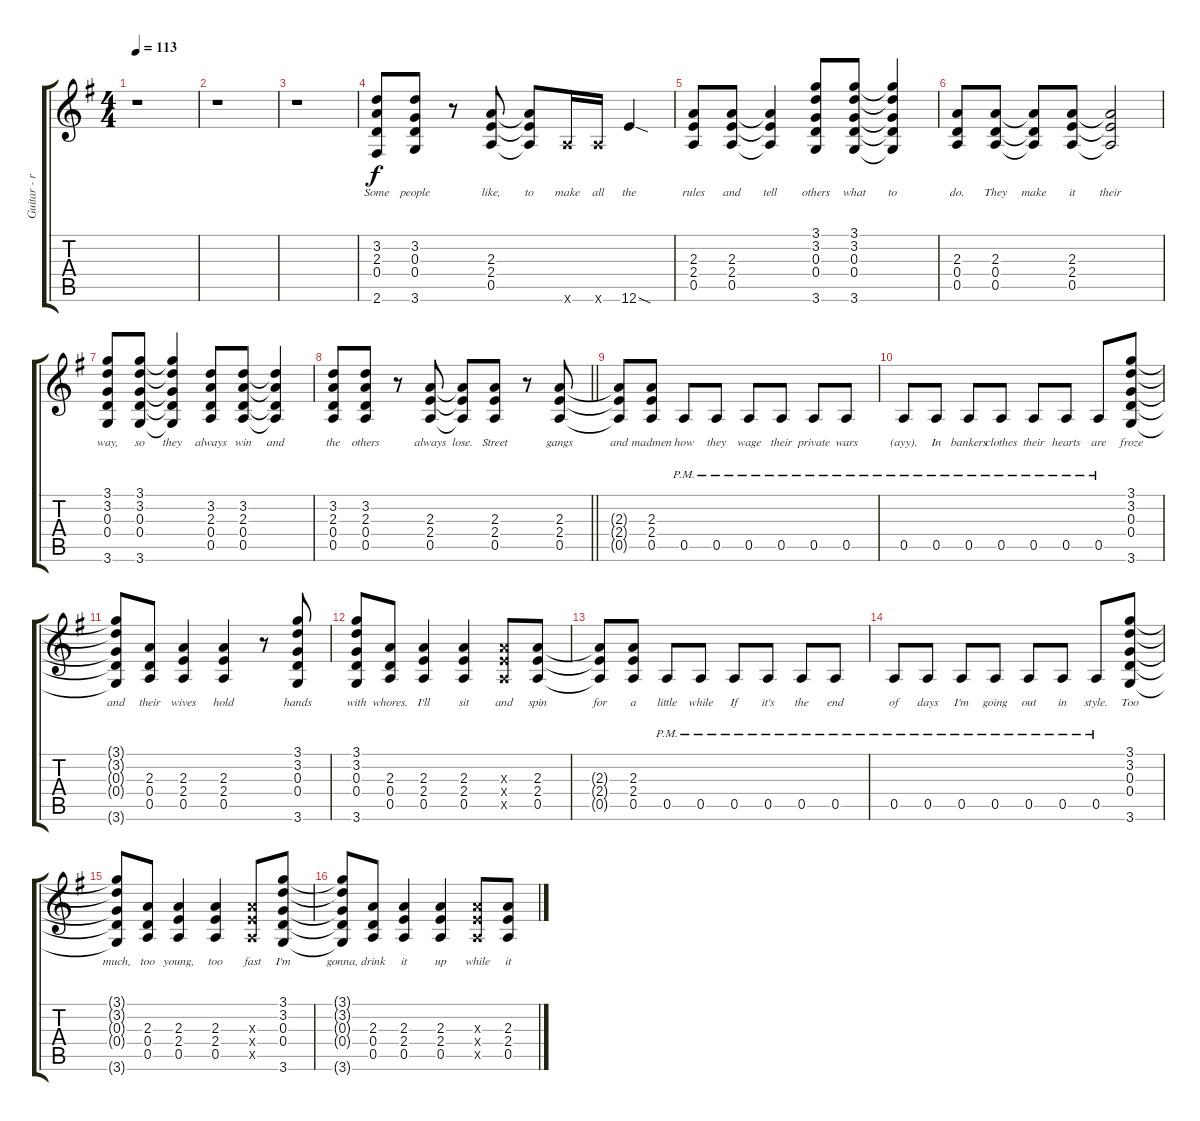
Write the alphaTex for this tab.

\track ("Guitar - rhythm - right" "Guitar - r") {instrument overdrivenguitar}
\staff {score tabs}
\tuning (E4 B3 G3 D3 A2 E2) {hide}
\ts (4 4)
\tempo 113
\clef g2
\ks g
r.1{dy f instrument overdrivenguitar} |
r.1 |
r.1 |
(3.2 2.3 0.4 2.6).8{lyrics (0 "Some") lyrics (1 "") lyrics (2 "") lyrics (3 "") lyrics (4 "")} (3.2 0.3 0.4 3.6).8{lyrics (0 "people") lyrics (1 "") lyrics (2 "") lyrics (3 "") lyrics (4 "")} r.8 (2.3 2.4 0.5).8{lyrics (0 "like,") lyrics (1 "") lyrics (2 "") lyrics (3 "") lyrics (4 "")} (2.3{t} 2.4{t} 0.5{t}).8{lyrics (0 "to") lyrics (1 "") lyrics (2 "") lyrics (3 "") lyrics (4 "")} 5.6{x}.16{lyrics (0 "make") lyrics (1 "") lyrics (2 "") lyrics (3 "") lyrics (4 "")} 5.6{x}.16{lyrics (0 "all") lyrics (1 "") lyrics (2 "") lyrics (3 "") lyrics (4 "")} 12.6{sod}.4{lyrics (0 "the") lyrics (1 "") lyrics (2 "") lyrics (3 "") lyrics (4 "")} |
(2.3 2.4 0.5).8{lyrics (0 "rules") lyrics (1 "") lyrics (2 "") lyrics (3 "") lyrics (4 "")} (2.3 2.4 0.5).8{lyrics (0 "and") lyrics (1 "") lyrics (2 "") lyrics (3 "") lyrics (4 "")} (2.3{t} 2.4{t} 0.5{t}).4{lyrics (0 "tell") lyrics (1 "") lyrics (2 "") lyrics (3 "") lyrics (4 "")} (3.1 3.2 0.3 0.4 3.6).8{lyrics (0 "others") lyrics (1 "") lyrics (2 "") lyrics (3 "") lyrics (4 "")} (3.1 3.2 0.3 0.4 3.6).8{lyrics (0 "what") lyrics (1 "") lyrics (2 "") lyrics (3 "") lyrics (4 "")} (3.1{t} 3.2{t} 0.3{t} 0.4{t} 3.6{t}).4{lyrics (0 "to") lyrics (1 "") lyrics (2 "") lyrics (3 "") lyrics (4 "")} |
(2.3 0.4 0.5).8{lyrics (0 "do.") lyrics (1 "") lyrics (2 "") lyrics (3 "") lyrics (4 "")} (2.3 0.4 0.5).8{lyrics (0 "They") lyrics (1 "") lyrics (2 "") lyrics (3 "") lyrics (4 "")} (2.3{t} 0.4{t} 0.5{t}).8{lyrics (0 "make") lyrics (1 "") lyrics (2 "") lyrics (3 "") lyrics (4 "")} (2.3 2.4 0.5).8{lyrics (0 "it") lyrics (1 "") lyrics (2 "") lyrics (3 "") lyrics (4 "")} (2.3{t} 2.4{t} 0.5{t}).2{lyrics (0 "their") lyrics (1 "") lyrics (2 "") lyrics (3 "") lyrics (4 "")} |
(3.1 3.2 0.3 0.4 3.6).8{lyrics (0 "way,") lyrics (1 "") lyrics (2 "") lyrics (3 "") lyrics (4 "")} (3.1 3.2 0.3 0.4 3.6).8{lyrics (0 "so") lyrics (1 "") lyrics (2 "") lyrics (3 "") lyrics (4 "")} (3.1{t} 3.2{t} 0.3{t} 0.4{t} 3.6{t}).4{lyrics (0 "they") lyrics (1 "") lyrics (2 "") lyrics (3 "") lyrics (4 "")} (3.2 2.3 0.4 0.5).8{lyrics (0 "always") lyrics (1 "") lyrics (2 "") lyrics (3 "") lyrics (4 "")} (3.2 2.3 0.4 0.5).8{lyrics (0 "win") lyrics (1 "") lyrics (2 "") lyrics (3 "") lyrics (4 "")} (3.2{t} 2.3{t} 0.4{t} 0.5{t}).4{lyrics (0 "and") lyrics (1 "") lyrics (2 "") lyrics (3 "") lyrics (4 "")} |
\barLineRight lightlight
(3.2 2.3 0.4 0.5).8{lyrics (0 "the") lyrics (1 "") lyrics (2 "") lyrics (3 "") lyrics (4 "")} (3.2 2.3 0.4 0.5).8{lyrics (0 "others") lyrics (1 "") lyrics (2 "") lyrics (3 "") lyrics (4 "")} r.8 (2.3 2.4 0.5).8{lyrics (0 "always") lyrics (1 "") lyrics (2 "") lyrics (3 "") lyrics (4 "")} (2.3{t} 2.4{t} 0.5{t}).8{lyrics (0 "lose.") lyrics (1 "") lyrics (2 "") lyrics (3 "") lyrics (4 "")} (2.3 2.4 0.5).8{lyrics (0 "Street") lyrics (1 "") lyrics (2 "") lyrics (3 "") lyrics (4 "")} r.8 (2.3 2.4 0.5).8{lyrics (0 "gangs") lyrics (1 "") lyrics (2 "") lyrics (3 "") lyrics (4 "")} |
(2.3{t} 2.4{t} 0.5{t}).8{lyrics (0 "and") lyrics (1 "") lyrics (2 "") lyrics (3 "") lyrics (4 "")} (2.3 2.4 0.5).8{lyrics (0 "madmen") lyrics (1 "") lyrics (2 "") lyrics (3 "") lyrics (4 "")} 0.5{pm}.8{lyrics (0 "how") lyrics (1 "") lyrics (2 "") lyrics (3 "") lyrics (4 "")} 0.5{pm}.8{lyrics (0 "they") lyrics (1 "") lyrics (2 "") lyrics (3 "") lyrics (4 "")} 0.5{pm}.8{lyrics (0 "wage") lyrics (1 "") lyrics (2 "") lyrics (3 "") lyrics (4 "")} 0.5{pm}.8{lyrics (0 "their") lyrics (1 "") lyrics (2 "") lyrics (3 "") lyrics (4 "")} 0.5{pm}.8{lyrics (0 "private") lyrics (1 "") lyrics (2 "") lyrics (3 "") lyrics (4 "")} 0.5{pm}.8{lyrics (0 "wars") lyrics (1 "") lyrics (2 "") lyrics (3 "") lyrics (4 "")} |
0.5{pm}.8{lyrics (0 "(ayy).") lyrics (1 "") lyrics (2 "") lyrics (3 "") lyrics (4 "")} 0.5{pm}.8{lyrics (0 "In") lyrics (1 "") lyrics (2 "") lyrics (3 "") lyrics (4 "")} 0.5{pm}.8{lyrics (0 "bankers") lyrics (1 "") lyrics (2 "") lyrics (3 "") lyrics (4 "")} 0.5{pm}.8{lyrics (0 "clothes") lyrics (1 "") lyrics (2 "") lyrics (3 "") lyrics (4 "")} 0.5{pm}.8{lyrics (0 "their") lyrics (1 "") lyrics (2 "") lyrics (3 "") lyrics (4 "")} 0.5{pm}.8{lyrics (0 "hearts") lyrics (1 "") lyrics (2 "") lyrics (3 "") lyrics (4 "")} 0.5{pm}.8{lyrics (0 "are") lyrics (1 "") lyrics (2 "") lyrics (3 "") lyrics (4 "")} (3.1 3.2 0.3 0.4 3.6).8{lyrics (0 "froze") lyrics (1 "") lyrics (2 "") lyrics (3 "") lyrics (4 "")} |
(3.1{t} 3.2{t} 0.3{t} 0.4{t} 3.6{t}).8{lyrics (0 "and") lyrics (1 "") lyrics (2 "") lyrics (3 "") lyrics (4 "")} (2.3 0.4 0.5).8{lyrics (0 "their") lyrics (1 "") lyrics (2 "") lyrics (3 "") lyrics (4 "")} (2.3 2.4 0.5).4{lyrics (0 "wives") lyrics (1 "") lyrics (2 "") lyrics (3 "") lyrics (4 "")} (2.3 2.4 0.5).4{lyrics (0 "hold") lyrics (1 "") lyrics (2 "") lyrics (3 "") lyrics (4 "")} r.8 (3.1 3.2 0.3 0.4 3.6).8{lyrics (0 "hands") lyrics (1 "") lyrics (2 "") lyrics (3 "") lyrics (4 "")} |
(3.1 3.2 0.3 0.4 3.6).8{lyrics (0 "with") lyrics (1 "") lyrics (2 "") lyrics (3 "") lyrics (4 "")} (2.3 0.4 0.5).8{lyrics (0 "whores.") lyrics (1 "") lyrics (2 "") lyrics (3 "") lyrics (4 "")} (2.3 2.4 0.5).4{lyrics (0 "I'll") lyrics (1 "") lyrics (2 "") lyrics (3 "") lyrics (4 "")} (2.3 2.4 0.5).4{lyrics (0 "sit") lyrics (1 "") lyrics (2 "") lyrics (3 "") lyrics (4 "")} (2.3{x} 2.4{x} 0.5{x}).8{lyrics (0 "and") lyrics (1 "") lyrics (2 "") lyrics (3 "") lyrics (4 "")} (2.3 2.4 0.5).8{lyrics (0 "spin") lyrics (1 "") lyrics (2 "") lyrics (3 "") lyrics (4 "")} |
(2.3{t} 2.4{t} 0.5{t}).8{lyrics (0 "for") lyrics (1 "") lyrics (2 "") lyrics (3 "") lyrics (4 "")} (2.3 2.4 0.5).8{lyrics (0 "a") lyrics (1 "") lyrics (2 "") lyrics (3 "") lyrics (4 "")} 0.5{pm}.8{lyrics (0 "little") lyrics (1 "") lyrics (2 "") lyrics (3 "") lyrics (4 "")} 0.5{pm}.8{lyrics (0 "while") lyrics (1 "") lyrics (2 "") lyrics (3 "") lyrics (4 "")} 0.5{pm}.8{lyrics (0 "If") lyrics (1 "") lyrics (2 "") lyrics (3 "") lyrics (4 "")} 0.5{pm}.8{lyrics (0 "it's") lyrics (1 "") lyrics (2 "") lyrics (3 "") lyrics (4 "")} 0.5{pm}.8{lyrics (0 "the") lyrics (1 "") lyrics (2 "") lyrics (3 "") lyrics (4 "")} 0.5{pm}.8{lyrics (0 "end") lyrics (1 "") lyrics (2 "") lyrics (3 "") lyrics (4 "")} |
0.5{pm}.8{lyrics (0 "of") lyrics (1 "") lyrics (2 "") lyrics (3 "") lyrics (4 "")} 0.5{pm}.8{lyrics (0 "days") lyrics (1 "") lyrics (2 "") lyrics (3 "") lyrics (4 "")} 0.5{pm}.8{lyrics (0 "I'm") lyrics (1 "") lyrics (2 "") lyrics (3 "") lyrics (4 "")} 0.5{pm}.8{lyrics (0 "going") lyrics (1 "") lyrics (2 "") lyrics (3 "") lyrics (4 "")} 0.5{pm}.8{lyrics (0 "out") lyrics (1 "") lyrics (2 "") lyrics (3 "") lyrics (4 "")} 0.5{pm}.8{lyrics (0 "in") lyrics (1 "") lyrics (2 "") lyrics (3 "") lyrics (4 "")} 0.5{pm}.8{lyrics (0 "style.") lyrics (1 "") lyrics (2 "") lyrics (3 "") lyrics (4 "")} (3.1 3.2 0.3 0.4 3.6).8{lyrics (0 "Too") lyrics (1 "") lyrics (2 "") lyrics (3 "") lyrics (4 "")} |
(3.1{t} 3.2{t} 0.3{t} 0.4{t} 3.6{t}).8{lyrics (0 "much,") lyrics (1 "") lyrics (2 "") lyrics (3 "") lyrics (4 "")} (2.3 0.4 0.5).8{lyrics (0 "too") lyrics (1 "") lyrics (2 "") lyrics (3 "") lyrics (4 "")} (2.3 2.4 0.5).4{lyrics (0 "young,") lyrics (1 "") lyrics (2 "") lyrics (3 "") lyrics (4 "")} (2.3 2.4 0.5).4{lyrics (0 "too") lyrics (1 "") lyrics (2 "") lyrics (3 "") lyrics (4 "")} (2.3{x} 2.4{x} 0.5{x}).8{lyrics (0 "fast") lyrics (1 "") lyrics (2 "") lyrics (3 "") lyrics (4 "")} (3.1 3.2 0.3 0.4 3.6).8{lyrics (0 "I'm") lyrics (1 "") lyrics (2 "") lyrics (3 "") lyrics (4 "")} |
(3.1{t} 3.2{t} 0.3{t} 0.4{t} 3.6{t}).8{lyrics (0 "gonna,") lyrics (1 "") lyrics (2 "") lyrics (3 "") lyrics (4 "")} (2.3 0.4 0.5).8{lyrics (0 "drink") lyrics (1 "") lyrics (2 "") lyrics (3 "") lyrics (4 "")} (2.3 2.4 0.5).4{lyrics (0 "it") lyrics (1 "") lyrics (2 "") lyrics (3 "") lyrics (4 "")} (2.3 2.4 0.5).4{lyrics (0 "up") lyrics (1 "") lyrics (2 "") lyrics (3 "") lyrics (4 "")} (2.3{x} 2.4{x} 0.5{x}).8{lyrics (0 "while") lyrics (1 "") lyrics (2 "") lyrics (3 "") lyrics (4 "")} (2.3 2.4 0.5).8{lyrics (0 "it") lyrics (1 "") lyrics (2 "") lyrics (3 "") lyrics (4 "")}
